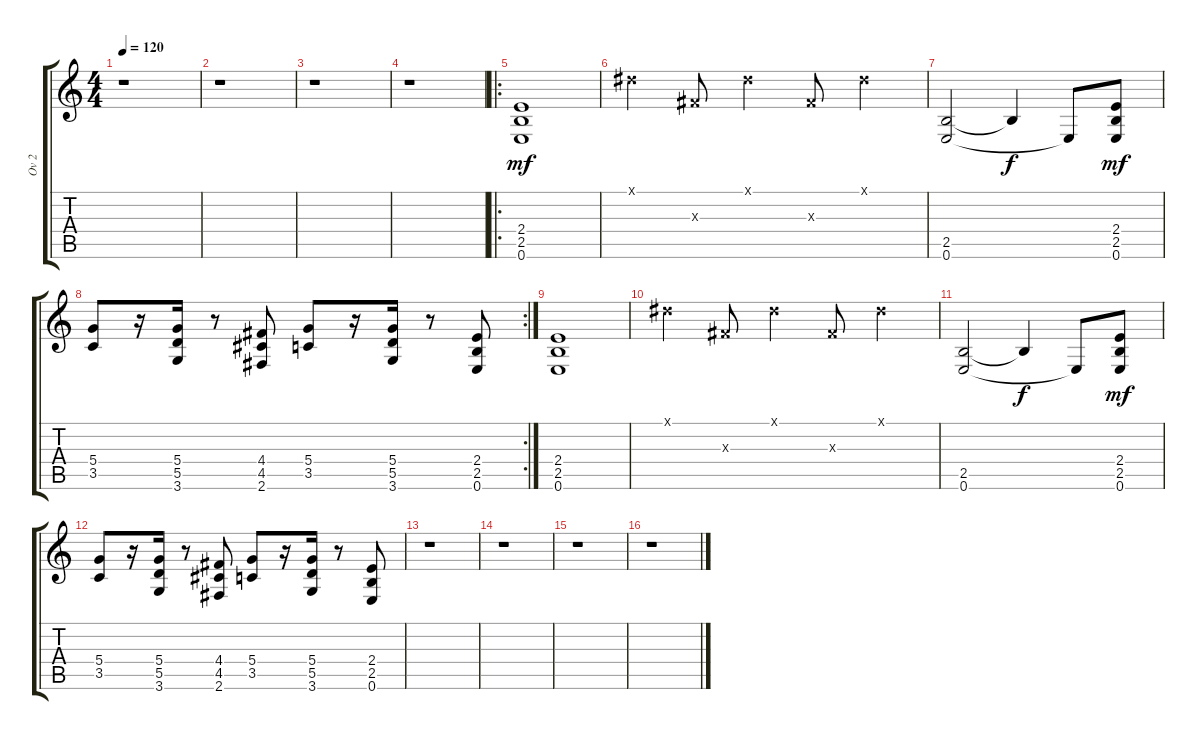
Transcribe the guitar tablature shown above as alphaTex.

\track ("Ov 2" "Ov 2") {instrument overdrivenguitar}
\staff {score tabs}
\tuning (E4 B3 G3 D3 A2 E2) {hide}
\ts (4 4)
\tempo 120
\clef g2
\ks c
r.1{dy mf} |
r.1 |
r.1 |
r.1 |
\ro
(2.4 2.5 0.6).1 |
-1.1{x}.4{volume 16} -1.3{x}.8 -1.1{x}.4 -1.3{x}.8 -1.1{x}.4 |
(2.5 0.6).2{volume 13} 2.5{t}.4{dy f} 0.6{t}.8 (2.4 2.5 0.6).8{dy mf} |
\rc 2
(5.4 3.5).8 r.16 (5.4 5.5 3.6).16 r.8 (4.4 4.5 2.6).8 (5.4 3.5).8 r.16 (5.4 5.5 3.6).16 r.8 (2.4 2.5 0.6).8 |
(2.4 2.5 0.6).1 |
-1.1{x}.4{volume 16} -1.3{x}.8 -1.1{x}.4 -1.3{x}.8 -1.1{x}.4 |
(2.5 0.6).2{volume 13} 2.5{t}.4{dy f} 0.6{t}.8 (2.4 2.5 0.6).8{dy mf} |
(5.4 3.5).8 r.16 (5.4 5.5 3.6).16 r.8 (4.4 4.5 2.6).8 (5.4 3.5).8 r.16 (5.4 5.5 3.6).16 r.8 (2.4 2.5 0.6).8 |
r.1 |
r.1 |
r.1 |
r.1
